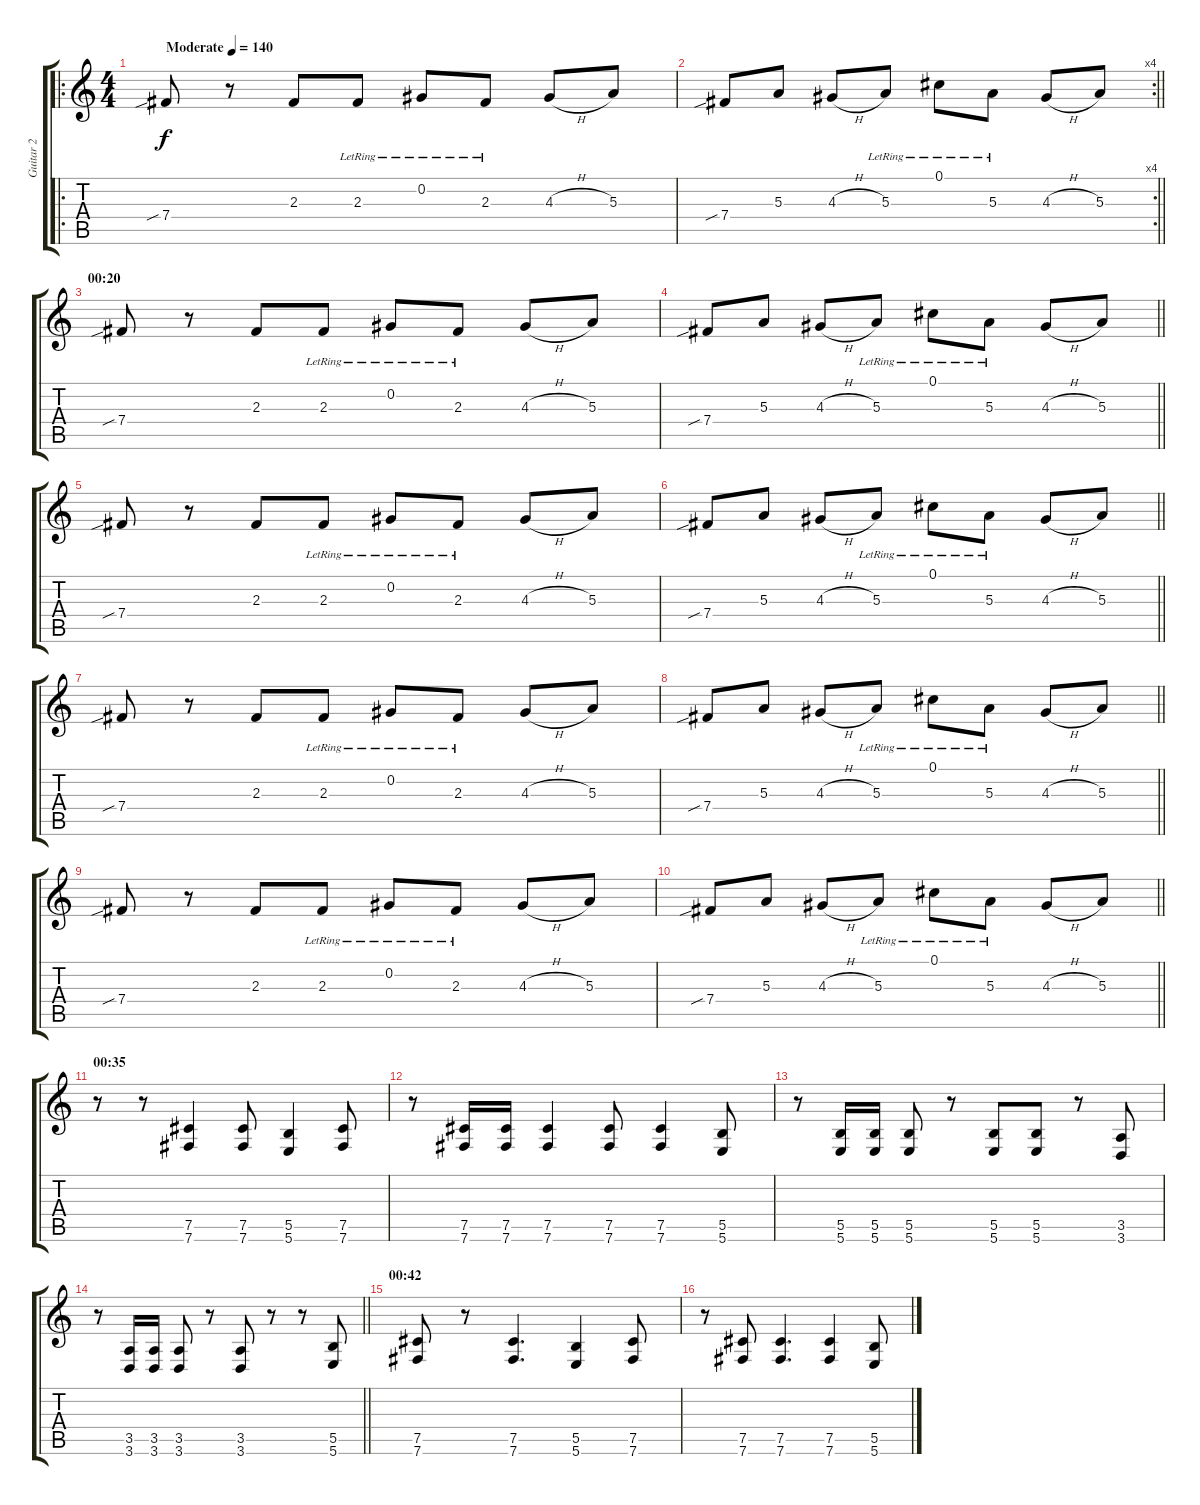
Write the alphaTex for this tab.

\track ("Guitar 2" "Guitar 2") {instrument distortionguitar}
\staff {score tabs}
\tuning (Db4 Ab3 E3 B2 Gb2 B1) {hide}
\ro
\ts (4 4)
\tempo (140 "Moderate")
\clef g2
\ks c
7.4{sib}.8{dy f instrument electricguitarclean} r.8 2.3.8 2.3{lr}.8 0.2{lr}.8 2.3{lr}.8 4.3{h}.8 5.3.8 |
\rc 4
\barLineRight lightlight
7.4{sib}.8 5.3.8 4.3{h}.8 5.3{lr}.8 0.1{lr}.8 5.3{lr}.8 4.3{h}.8 5.3.8 |
\section ("" "00:20")
7.4{sib}.8{instrument electricguitarclean} r.8 2.3.8 2.3{lr}.8 0.2{lr}.8 2.3{lr}.8 4.3{h}.8 5.3.8 |
\barLineRight lightlight
7.4{sib}.8 5.3.8 4.3{h}.8 5.3{lr}.8 0.1{lr}.8 5.3{lr}.8 4.3{h}.8 5.3.8 |
7.4{sib}.8 r.8 2.3.8 2.3{lr}.8 0.2{lr}.8 2.3{lr}.8 4.3{h}.8 5.3.8 |
\barLineRight lightlight
7.4{sib}.8 5.3.8 4.3{h}.8 5.3{lr}.8 0.1{lr}.8 5.3{lr}.8 4.3{h}.8 5.3.8 |
7.4{sib}.8 r.8 2.3.8 2.3{lr}.8 0.2{lr}.8 2.3{lr}.8 4.3{h}.8 5.3.8 |
\barLineRight lightlight
7.4{sib}.8 5.3.8 4.3{h}.8 5.3{lr}.8 0.1{lr}.8 5.3{lr}.8 4.3{h}.8 5.3.8 |
7.4{sib}.8 r.8 2.3.8 2.3{lr}.8 0.2{lr}.8 2.3{lr}.8 4.3{h}.8 5.3.8 |
\barLineRight lightlight
7.4{sib}.8 5.3.8 4.3{h}.8 5.3{lr}.8 0.1{lr}.8 5.3{lr}.8 4.3{h}.8 5.3.8 |
\section ("" "00:35")
r.8{instrument distortionguitar} r.8 (7.5 7.6).4 (7.5 7.6).8 (5.5 5.6).4 (7.5 7.6).8 |
r.8 (7.5 7.6).16 (7.5 7.6).16 (7.5 7.6).4 (7.5 7.6).8 (7.5 7.6).4 (5.5 5.6).8 |
r.8 (5.5 5.6).16 (5.5 5.6).16 (5.5 5.6).8 r.8 (5.5 5.6).8 (5.5 5.6).8 r.8 (3.5 3.6).8 |
\barLineRight lightlight
r.8 (3.5 3.6).16 (3.5 3.6).16 (3.5 3.6).8 r.8 (3.5 3.6).8 r.8 r.8 (5.5 5.6).8 |
\section ("" "00:42")
(7.5 7.6).8 r.8 (7.5 7.6).4{d} (5.5 5.6).4 (7.5 7.6).8 |
r.8 (7.5 7.6).8 (7.5 7.6).4{d} (7.5 7.6).4 (5.5 5.6).8
